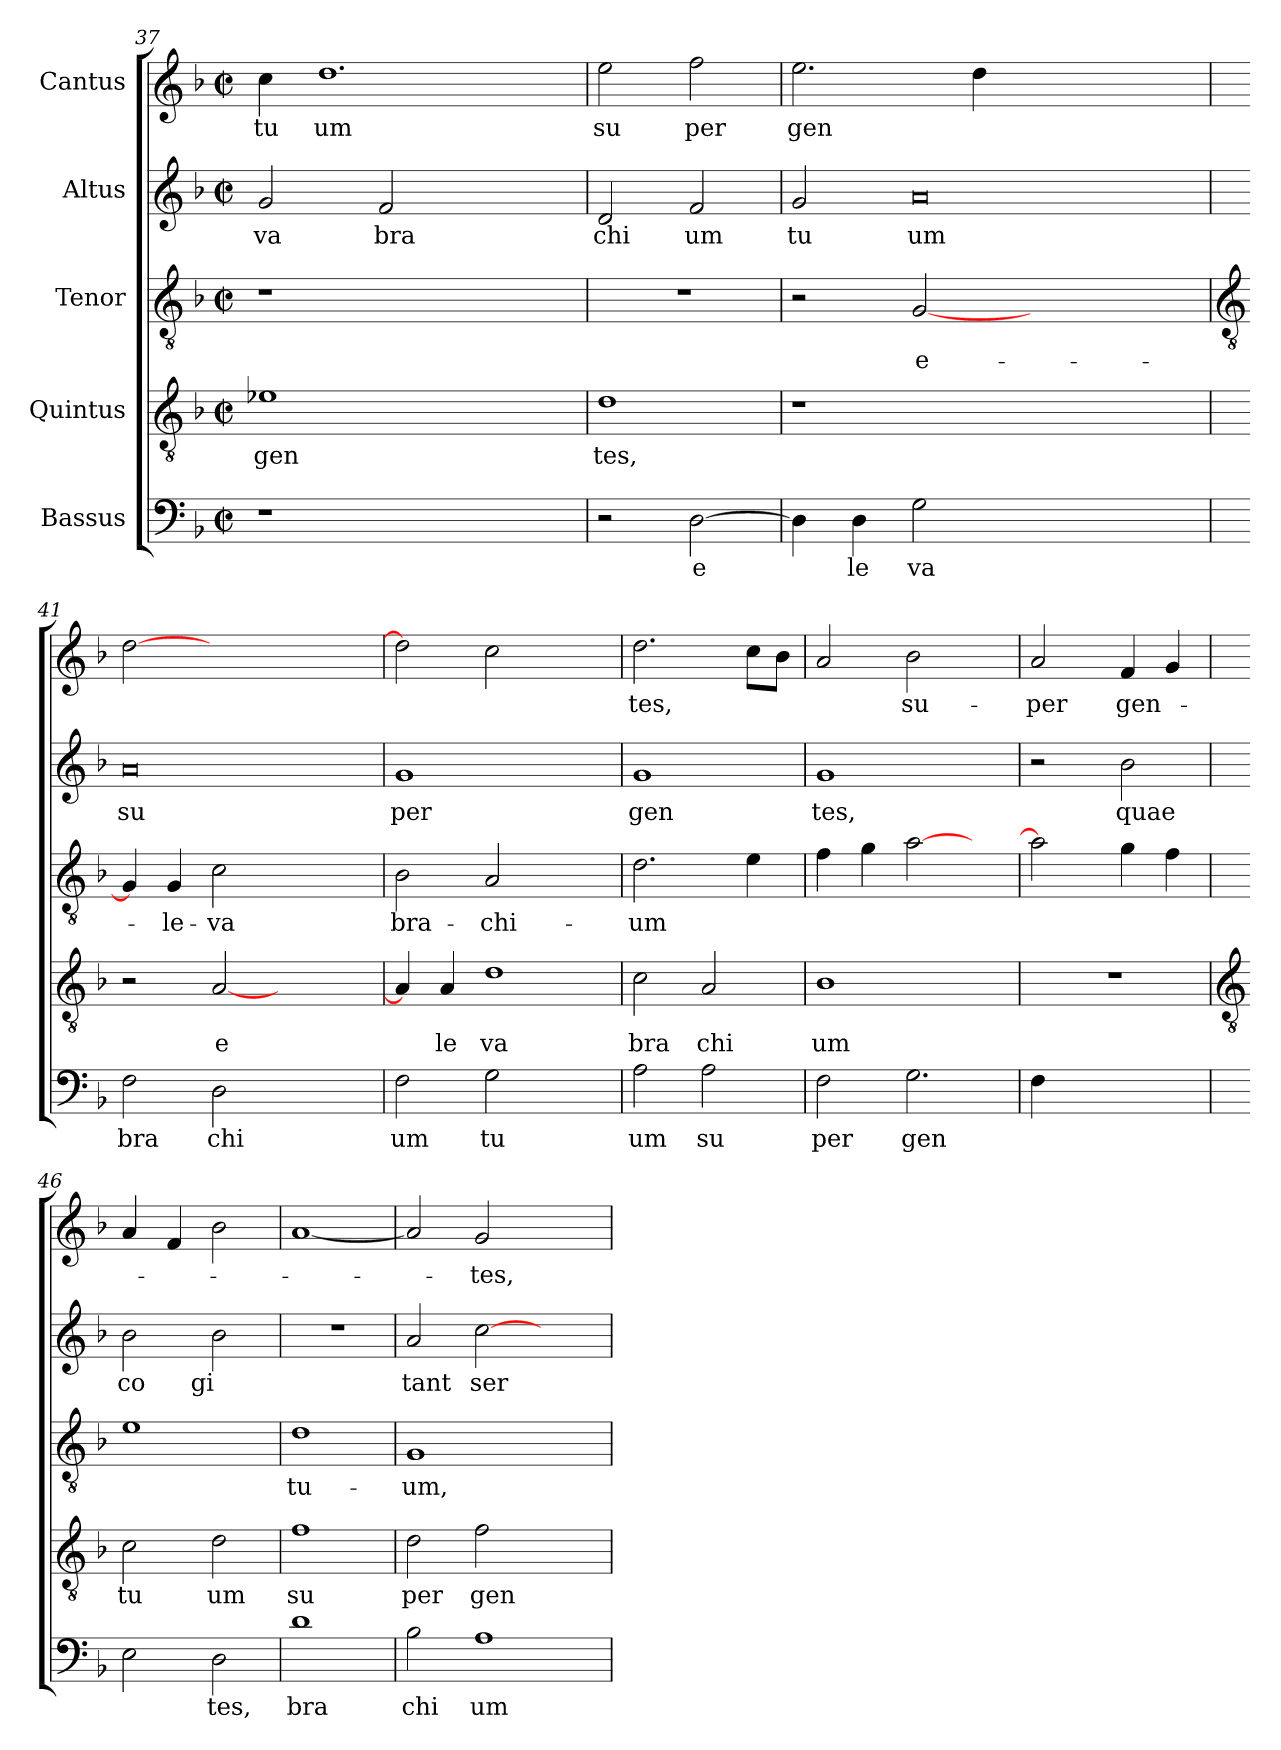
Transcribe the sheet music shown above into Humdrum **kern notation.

**kern	**text	**kern	**text	**kern	**text	**kern	**text	**kern	**text
*part5	*part5	*part4	*part4	*part3	*part3	*part2	*part2	*part1	*part1
*staff5	*staff5	*staff4	*staff4	*staff3	*staff3	*staff2	*staff2	*staff1	*staff1
*I"Bassus	*	*I"Quintus	*	*I"Tenor	*	*I"Altus	*	*I"Cantus	*
!!LO:LB:g=z
*clefF4	*	*clefGv2	*	*clefGv2	*	*clefG2	*	*clefG2	*
*k[b-]	*	*k[b-]	*	*k[b-]	*	*k[b-]	*	*k[b-]	*
*F:	*	*F:	*	*F:	*	*F:	*	*F:	*
*M2/2	*	*M2/2	*	*M2/2	*	*M2/2	*	*M2/2	*
*met(c|)	*	*met(c|)	*	*met(c|)	*	*met(c|)	*	*met(c|)	*
=37B	=37B	=37B	=37B	=37B	=37B	=37B	=37B	=37B	=37B
!	!	!	!LO:LY:b	!	!	!	!LO:LY:b	!	!LO:LY:b
1r	.	1e-X	gen	1r	.	2g/	va	4cc\	tu
!	!	!	!	!	!	!	!	!	!LO:LY:b
.	.	.	.	.	.	.	.	1.dd	um
!	!	!	!	!	!	!	!LO:LY:b	!	!
.	.	.	.	.	.	2f/	bra	.	.
2.ryy	.	2.ryy	.	2.ryy	.	2.ryy	.	.	.
=39A	=39A	=39A	=39A	=39A	=39A	=39A	=39A	=39A	=39A
!	!	!	!LO:LY:b	!	!	!	!LO:LY:b	!	!LO:LY:b
2r	.	1d	tes,	1r	.	2d/	chi	2ee\	su
!	!LO:LY:b	!	!	!	!	!	!LO:LY:b	!	!LO:LY:b
[2D\	e	.	.	.	.	2f/	um	2ff\	per
=40A	=40A	=40A	=40A	=40A	=40A	=40A	=40A	=40A	=40A
!	!	!	!	!	!	!	!LO:LY:b	!	!LO:LY:b
4D\]	.	1r	.	2r	.	2g/	tu	2.ee\	gen
!	!LO:LY:b	!	!	!	!	!	!	!	!
4D\	le	.	.	.	.	.	.	.	.
!	!LO:LY:b	!	!	!	!LO:LY:b	!	!LO:LY:b	!	!
2G\	va	.	.	[2G/	e-	0a	um	.	.
.	.	.	.	.	.	.	.	4dd\	.
1.ryy	.	1.ryy	.	1.ryy	.	.	.	1.ryy	.
!!LO:LB:g=z
=41A	=41A	=41A	=41A	=41A	=41A	=41A	=41A	=41A	=41A
*	*	*	*	*clefGv2	*	*	*	*	*
!	!LO:LY:b	!	!	!	!	!	!LO:LY:b	!	!
2F\	bra	2r	.	4G/]	.	0a	su	[2dd\	.
!	!	!	!	!	!LO:LY:b	!	!	!	!
.	.	.	.	4G/	-le-	.	.	.	.
!	!LO:LY:b	!	!LO:LY:b	!	!LO:LY:b	!	!	!	!
2D\	chi	[2A/	e	2c\	-va	.	.	1.ryy	.
1ryy	.	1ryy	.	1ryy	.	.	.	.	.
!!LO:LB:g=z
=42	=42	=42	=42	=42	=42	=42	=42	=42	=42
!	!LO:LY:b	!	!	!	!LO:LY:b	!	!LO:LY:b	!	!
2F\	um	4A/]	.	2B-\	bra-	1g	per	2dd\]	.
!	!	!	!LO:LY:b	!	!	!	!	!	!
.	.	4A/	le	.	.	.	.	.	.
!	!LO:LY:b	!	!LO:LY:b	!	!LO:LY:b	!	!	!	!
2G\	tu	1d	va	2A/	-chi-	.	.	2cc\	.
2ryy	.	.	.	2ryy	.	2ryy	.	2ryy	.
=43	=43	=43	=43	=43	=43	=43	=43	=43	=43
!	!LO:LY:b	!	!LO:LY:b	!	!LO:LY:b	!	!LO:LY:b	!	!LO:LY:b
2A\	um	2c\	bra	2.d\	-um	1g	gen	2.dd\	tes,
!	!LO:LY:b	!	!LO:LY:b	!	!	!	!	!	!
2A\	su	2A/	chi	.	.	.	.	.	.
.	.	.	.	4e\	.	.	.	8cc\L	.
.	.	.	.	.	.	.	.	8b-\J	.
=44	=44	=44	=44	=44	=44	=44	=44	=44	=44
!	!LO:LY:b	!	!LO:LY:b	!	!	!	!LO:LY:b	!	!
2F\	per	1B-	um	4f\	.	1g	tes,	2a/	.
.	.	.	.	4g\	.	.	.	.	.
!	!LO:LY:b	!	!	!	!	!	!	!	!LO:LY:b
2.G\	gen	.	.	[2a\	.	.	.	2b-\	su-
.	.	4ryy	.	4ryy	.	4ryy	.	4ryy	.
=45	=45	=45	=45	=45	=45	=45	=45	=45	=45
!	!	!	!	!	!	!	!	!	!LO:LY:b
4F\	.	1r	.	2a\]	.	2r	.	2a/	-per
2.ryy	.	.	.	.	.	.	.	.	.
!	!	!	!	!	!	!	!LO:LY:b	!	!LO:LY:b
.	.	.	.	4g\	.	2b-\	quae	4f/	gen-
.	.	.	.	4f\	.	.	.	4g/	.
!!LO:LB:g=z
=46	=46	=46	=46	=46	=46	=46	=46	=46	=46
*	*	*clefGv2	*	*	*	*	*	*	*
!	!	!	!LO:LY:b	!	!	!	!LO:LY:b	!	!
2E\	.	2c\	tu	1e	.	2b-\	co	4a/	.
.	.	.	.	.	.	.	.	4f/	.
!	!LO:LY:b	!	!LO:LY:b	!	!	!	!LO:LY:b	!	!
2D\	tes,	2d\	um	.	.	2b-\	gi	2b-\	.
=47	=47	=47	=47	=47	=47	=47	=47	=47	=47
!	!LO:LY:b	!	!LO:LY:b	!	!LO:LY:b	!	!	!	!
1d	bra	1f	su	1d	tu-	1r	.	[1a	.
!!LO:LB:g=z
=48	=48	=48	=48	=48	=48	=48	=48	=48	=48
!	!LO:LY:b	!	!LO:LY:b	!	!LO:LY:b	!	!LO:LY:b	!	!
2B-\	chi	2d\	per	1G	-um,	2a/	tant	2a/]	.
!	!LO:LY:b	!	!LO:LY:b	!	!	!	!LO:LY:b	!	!LO:LY:b
1A	um	2f\	gen	.	.	[2cc\	ser	2g/	-tes,
.	.	2ryy	.	2ryy	.	2ryy	.	2ryy	.
=	=	=	=	=	=	=	=	=	=
*-	*-	*-	*-	*-	*-	*-	*-	*-	*-
